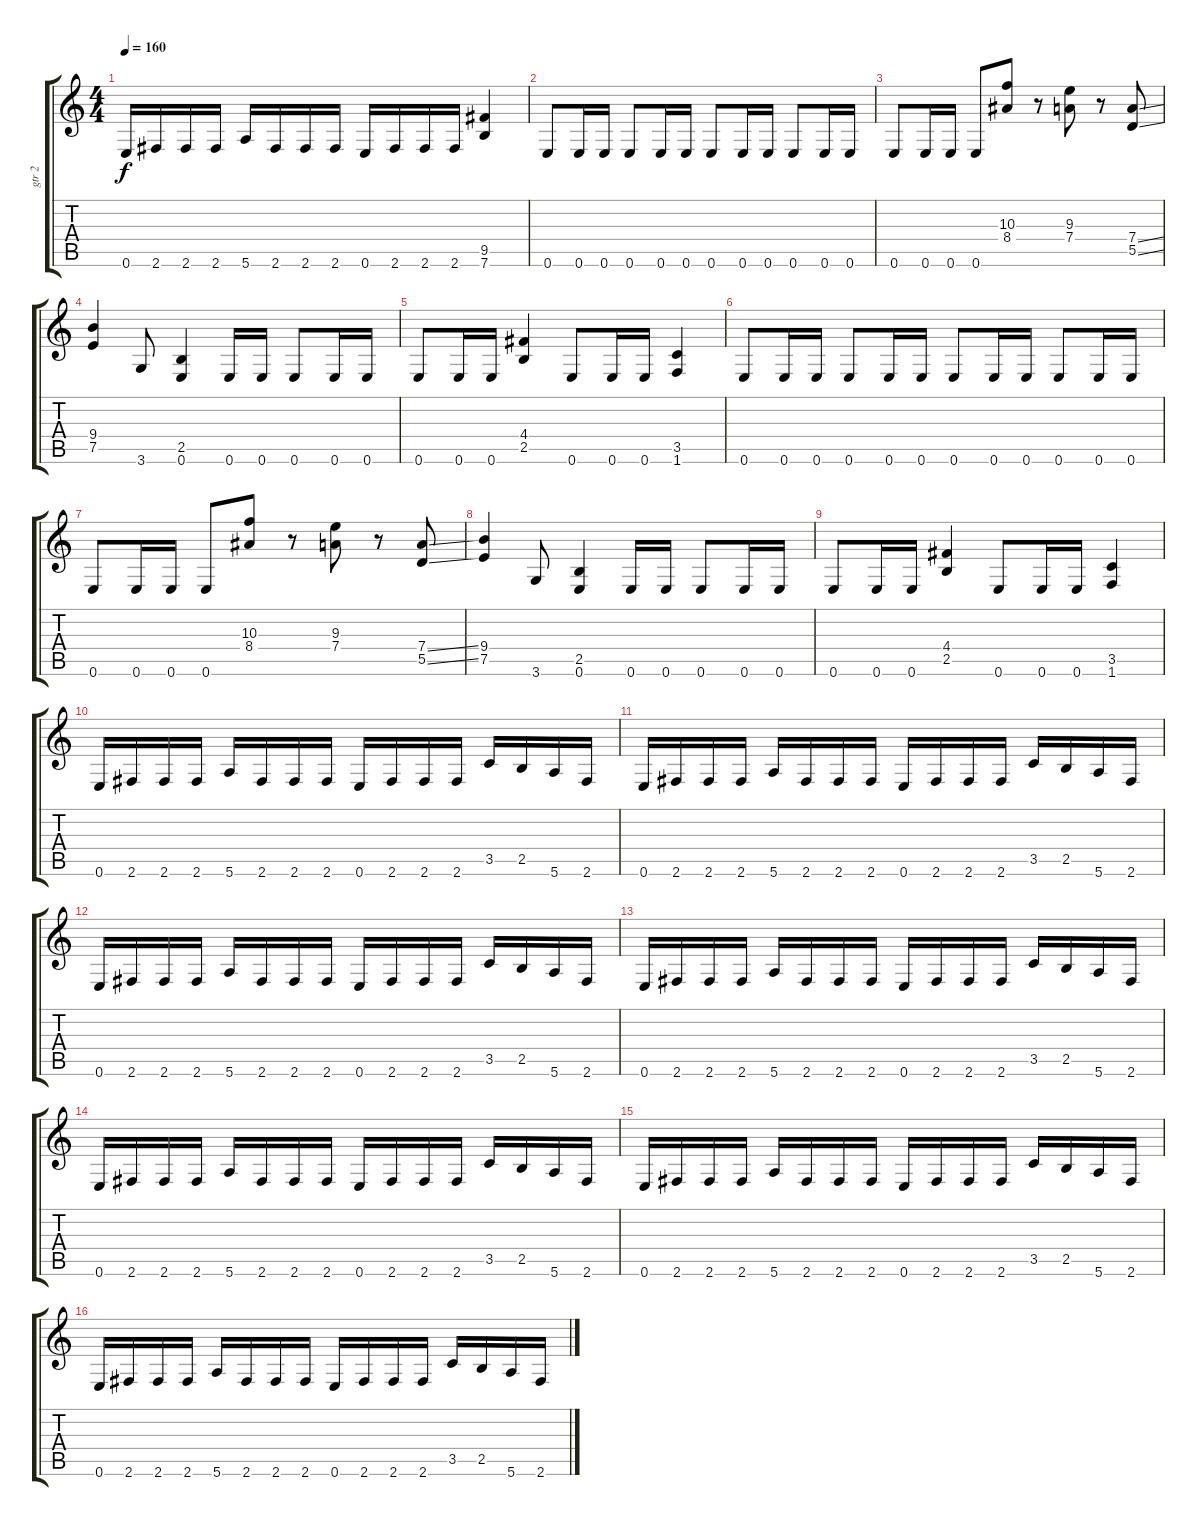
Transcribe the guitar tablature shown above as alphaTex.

\track ("gtr 2" "gtr 2") {instrument distortionguitar}
\staff {score tabs}
\tuning (E4 B3 G3 D3 A2 E2) {hide}
\ts (4 4)
\tempo 160
\clef g2
\ks c
0.6.16{dy f} 2.6.16 2.6.16 2.6.16 5.6.16 2.6.16 2.6.16 2.6.16 0.6.16 2.6.16 2.6.16 2.6.16 (9.5 7.6).4 |
0.6.8 0.6.16 0.6.16 0.6.8 0.6.16 0.6.16 0.6.8 0.6.16 0.6.16 0.6.8 0.6.16 0.6.16 |
0.6.8 0.6.16 0.6.16 0.6.8 (10.3 8.4).8 r.8 (9.3 7.4).8 r.8 (7.4{ss} 5.5{ss}).8 |
(9.4 7.5).4 3.6.8 (2.5 0.6).4 0.6.16 0.6.16 0.6.8 0.6.16 0.6.16 |
0.6.8 0.6.16 0.6.16 (4.4 2.5).4 0.6.8 0.6.16 0.6.16 (3.5 1.6).4 |
0.6.8 0.6.16 0.6.16 0.6.8 0.6.16 0.6.16 0.6.8 0.6.16 0.6.16 0.6.8 0.6.16 0.6.16 |
0.6.8 0.6.16 0.6.16 0.6.8 (10.3 8.4).8 r.8 (9.3 7.4).8 r.8 (7.4{ss} 5.5{ss}).8 |
(9.4 7.5).4 3.6.8 (2.5 0.6).4 0.6.16 0.6.16 0.6.8 0.6.16 0.6.16 |
0.6.8 0.6.16 0.6.16 (4.4 2.5).4 0.6.8 0.6.16 0.6.16 (3.5 1.6).4 |
0.6.16 2.6.16 2.6.16 2.6.16 5.6.16 2.6.16 2.6.16 2.6.16 0.6.16 2.6.16 2.6.16 2.6.16 3.5.16 2.5.16 5.6.16 2.6.16 |
0.6.16 2.6.16 2.6.16 2.6.16 5.6.16 2.6.16 2.6.16 2.6.16 0.6.16 2.6.16 2.6.16 2.6.16 3.5.16 2.5.16 5.6.16 2.6.16 |
0.6.16 2.6.16 2.6.16 2.6.16 5.6.16 2.6.16 2.6.16 2.6.16 0.6.16 2.6.16 2.6.16 2.6.16 3.5.16 2.5.16 5.6.16 2.6.16 |
0.6.16 2.6.16 2.6.16 2.6.16 5.6.16 2.6.16 2.6.16 2.6.16 0.6.16 2.6.16 2.6.16 2.6.16 3.5.16 2.5.16 5.6.16 2.6.16 |
0.6.16 2.6.16 2.6.16 2.6.16 5.6.16 2.6.16 2.6.16 2.6.16 0.6.16 2.6.16 2.6.16 2.6.16 3.5.16 2.5.16 5.6.16 2.6.16 |
0.6.16 2.6.16 2.6.16 2.6.16 5.6.16 2.6.16 2.6.16 2.6.16 0.6.16 2.6.16 2.6.16 2.6.16 3.5.16 2.5.16 5.6.16 2.6.16 |
0.6.16 2.6.16 2.6.16 2.6.16 5.6.16 2.6.16 2.6.16 2.6.16 0.6.16 2.6.16 2.6.16 2.6.16 3.5.16 2.5.16 5.6.16 2.6.16
